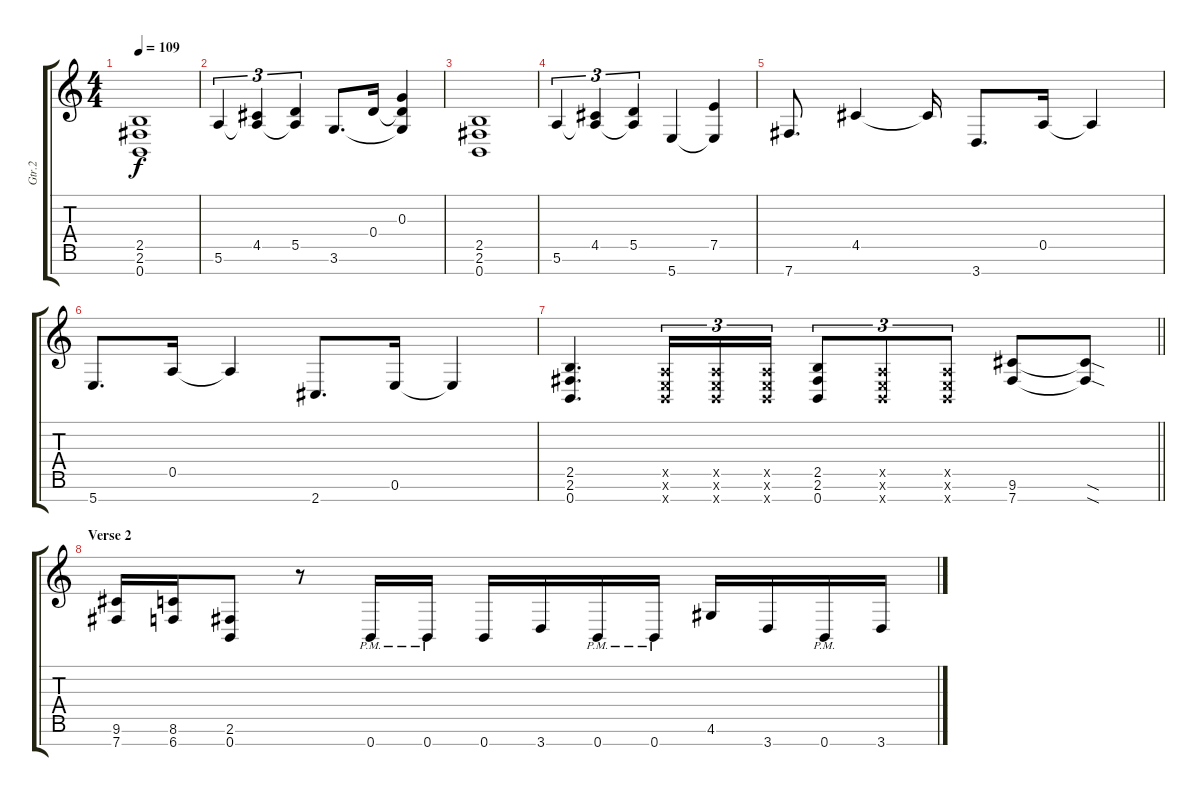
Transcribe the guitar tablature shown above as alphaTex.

\track ("Gtr.2" "Gtr.2") {instrument distortionguitar}
\staff {score tabs}
\tuning (E4 B3 G3 D3 A2 E2 B1) {hide}
\ts (4 4)
\tempo 109
\clef g2
\ks c
(2.5 2.6 0.7).1{dy f} |
5.6.4{tu (3 2)} (4.5 5.6{t}).4{tu (3 2)} (5.5 5.6{t}).4{tu (3 2)} 3.6.8{d} 0.4.16 (0.3 0.4{t} 3.6{t}).4 |
(2.5 2.6 0.7).1 |
5.6.4{tu (3 2)} (4.5 5.6{t}).4{tu (3 2)} (5.5 5.6{t}).4{tu (3 2)} 5.7.4 (7.5 5.7{t}).4 |
7.7.8{d} 4.5.4 4.5{t}.16 3.7.8{d} 0.5.16 0.5{t}.4 |
5.7.8{d} 0.5.16 0.5{t}.4 2.7.8{d} 0.6.16 0.6{t}.4 |
\barLineRight lightlight
(2.5 2.6 0.7).4{d} (0.5{x} 0.6{x} 0.7{x}).16{tu (3 2)} (0.5{x} 0.6{x} 0.7{x}).16{tu (3 2)} (0.5{x} 0.6{x} 0.7{x}).16{tu (3 2)} (2.5 2.6 0.7).8{tu (3 2)} (0.5{x} 0.6{x} 0.7{x}).8{tu (3 2)} (0.5{x} 0.6{x} 0.7{x}).8{tu (3 2)} (9.6 7.7).8 (9.6{sod t} 7.7{sod t}).8 |
\section ("" "Verse 2")
(9.6 7.7).16 (8.6 6.7).16 (2.6 0.7).8 r.8 0.7{pm}.16 0.7{pm}.16 0.7.16 3.7.16 0.7{pm}.16 0.7{pm}.16 4.6.16 3.7.16 0.7{pm}.16 3.7.16
